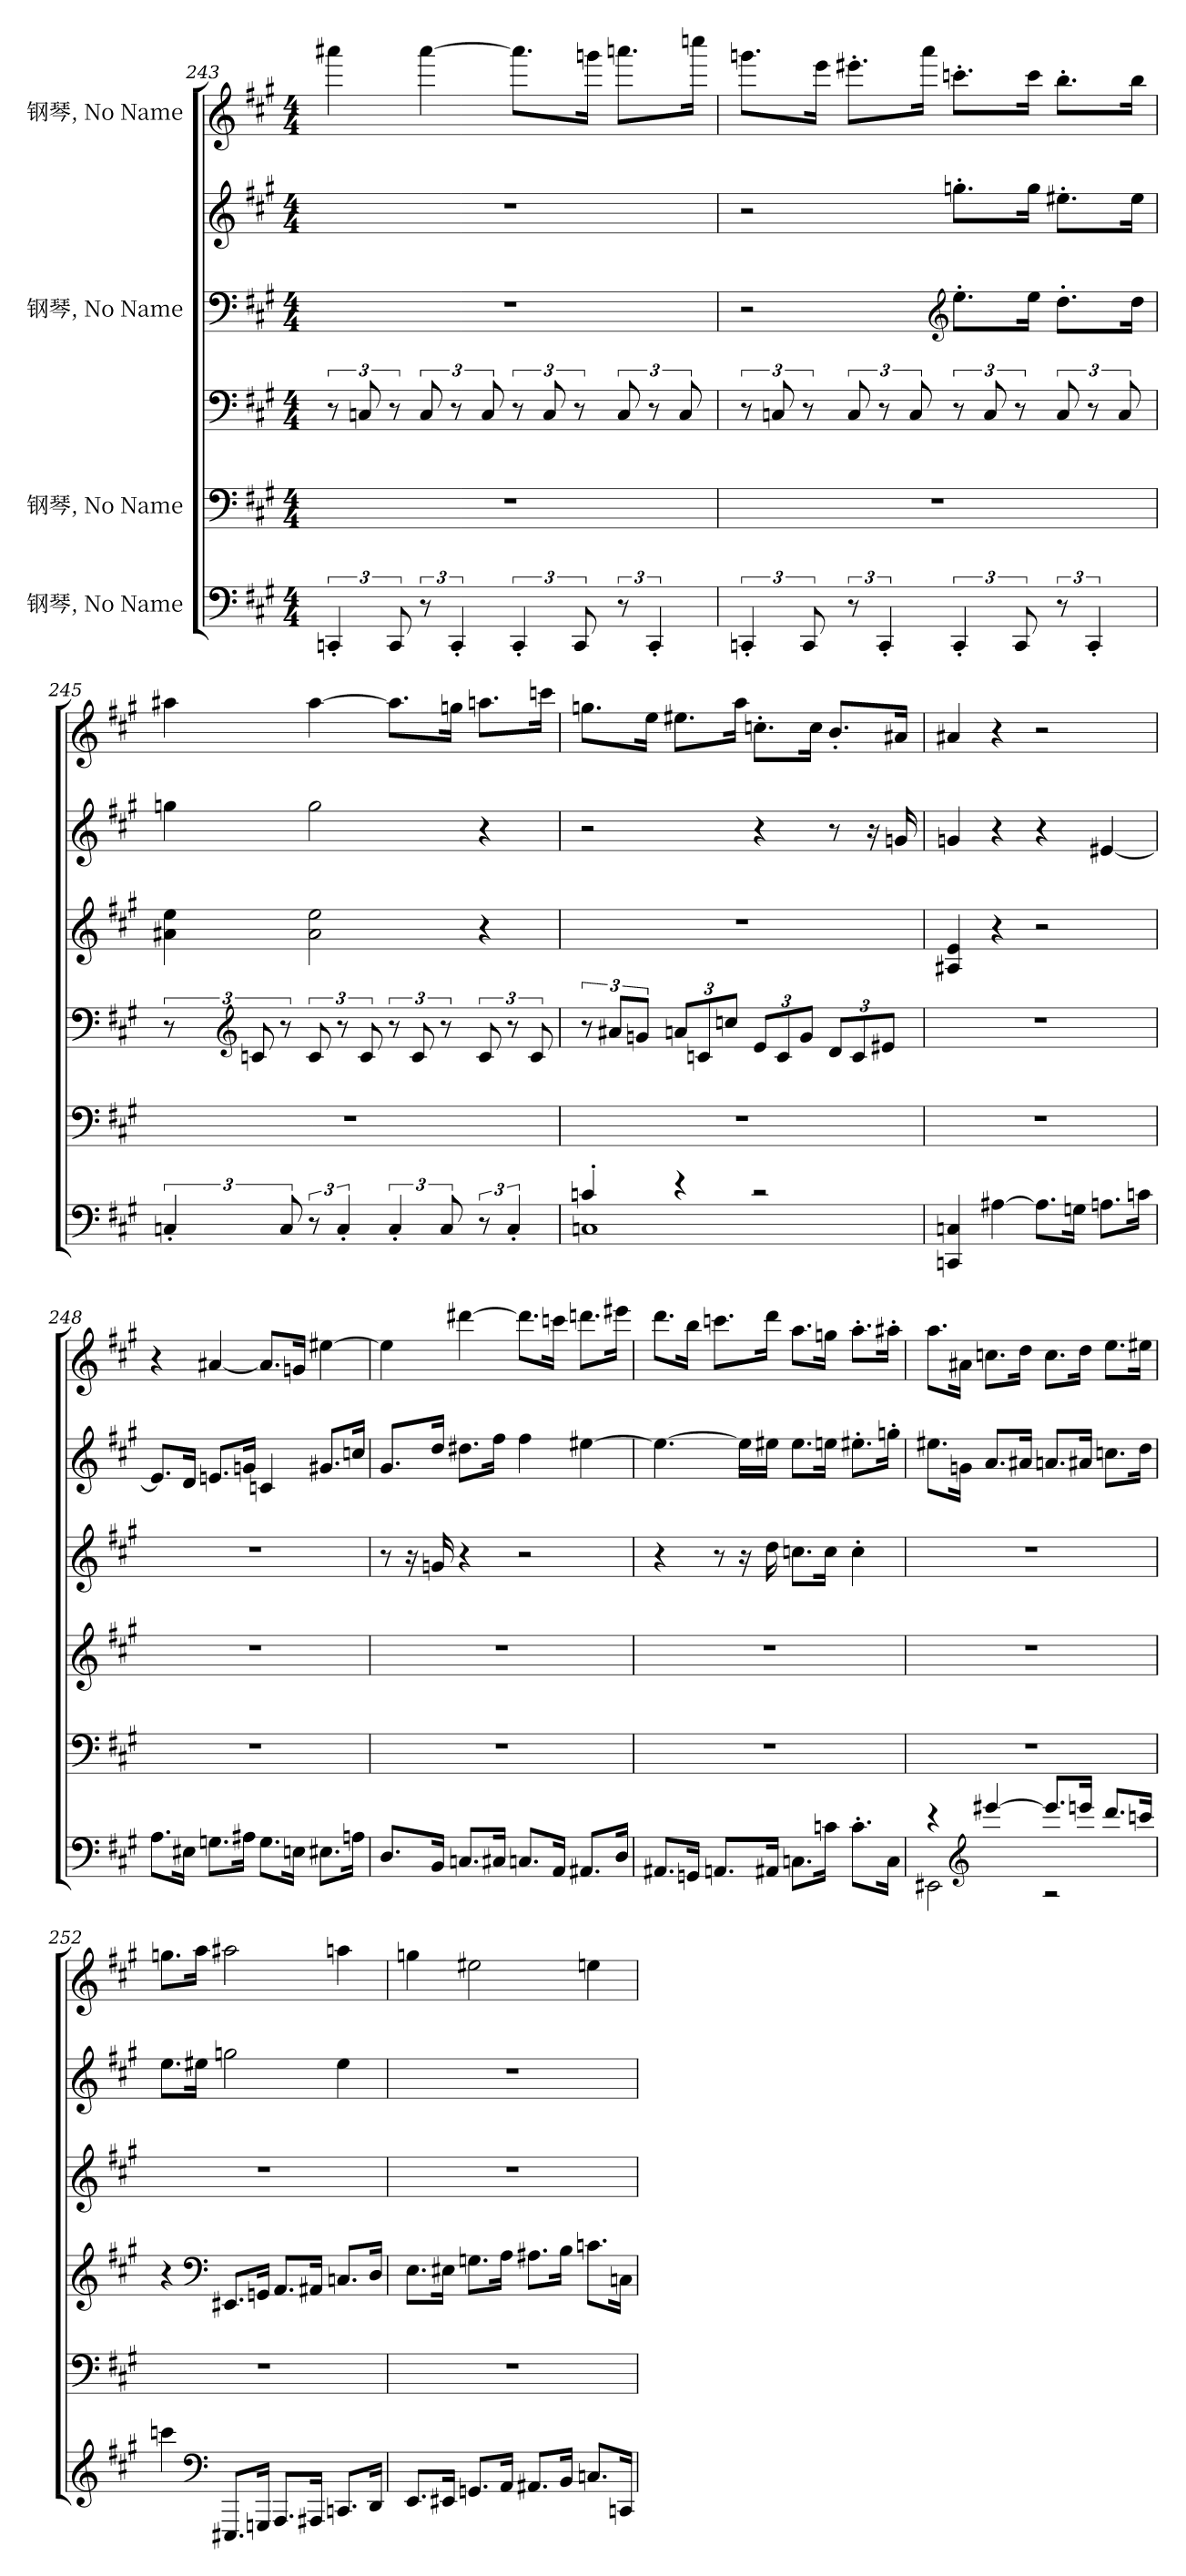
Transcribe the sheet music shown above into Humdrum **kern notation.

**kern	**kern	**kern	**kern	**kern	**kern
*part4	*part3	*part3	*part2	*part2	*part1
*staff6	*staff5	*staff4	*staff3	*staff2	*staff1
*I"钢琴, No Name	*I"钢琴, No Name	*	*I"钢琴, No Name	*	*I"钢琴, No Name
*clefF4	*clefF4	*clefF4	*clefF4	*clefG2	*clefG2
*k[f#c#g#]	*k[f#c#g#]	*k[f#c#g#]	*k[f#c#g#]	*k[f#c#g#]	*k[f#c#g#]
*M4/4	*M4/4	*M4/4	*M4/4	*M4/4	*M4/4
*MM152	*MM152	*MM152	*MM152	*MM152	*MM152
=243	=243	=243	=243	=243	=243
6CCn'/	1r	12r	1r	1r	4aaa#X\
.	.	12Cn/	.	.	.
12CC/	.	12r	.	.	.
12r	.	12C/	.	.	[4aaa#\
6CC'/	.	12r	.	.	.
.	.	12C/	.	.	.
6CC'/	.	12r	.	.	8.aaa#\L]
.	.	12C/	.	.	.
12CC/	.	12r	.	.	.
.	.	.	.	.	16gggn\Jk
12r	.	12C/	.	.	8.aaan\L
6CC'/	.	12r	.	.	.
.	.	12C/	.	.	.
.	.	.	.	.	16ccccn\Jk
!!LO:PB:g=z
=244	=244	=244	=244	=244	=244
*	*	*	*	*	*MM152
6CCn'/	1r	12r	2r	2r	8.gggn\L
.	.	12Cn/	.	.	.
12CC/	.	12r	.	.	.
.	.	.	.	.	16eee\Jk
12r	.	12C/	.	.	8.eee#X'\L
6CC'/	.	12r	.	.	.
.	.	12C/	.	.	.
.	.	.	.	.	16aaa\Jk
*	*	*	*clefG2	*	*
6CC'/	.	12r	8.ee'\L	8.ggn'\L	8.cccn'\L
.	.	12C/	.	.	.
12CC/	.	12r	.	.	.
.	.	.	16ee\Jk	16gg\Jk	16ccc\Jk
12r	.	12C/	8.dd'\L	8.ee#X'\L	8.bb'\L
6CC'/	.	12r	.	.	.
.	.	12C/	.	.	.
.	.	.	16dd\Jk	16ee#\Jk	16bb\Jk
=245	=245	=245	=245	=245	=245
*	*	*	*	*	*MM149
6Cn'/	1r	12r	4a#X\ 4ee\	4ggn\	4aa#X\
*	*	*clefG2	*	*	*
.	.	12cn/	.	.	.
12C/	.	12r	.	.	.
12r	.	12c/	2a#\ 2ee\	2gg\	[4aa#\
6C'/	.	12r	.	.	.
.	.	12c/	.	.	.
6C'/	.	12r	.	.	8.aa#\L]
.	.	12c/	.	.	.
12C/	.	12r	.	.	.
.	.	.	.	.	16ggn\Jk
12r	.	12c/	4r	4r	8.aan\L
6C'/	.	12r	.	.	.
.	.	12c/	.	.	.
.	.	.	.	.	16cccn\Jk
!!LO:LB:g=z
=246	=246	=246	=246	=246	=246
*	*	*	*	*	*MM152
*^	*	*	*	*	*
4cn'/	1Cn	1r	12r	1r	2r	8.ggn\L
.	.	.	12a#X/L	.	.	.
.	.	.	12gn/J	.	.	.
.	.	.	.	.	.	16ee\Jk
*	*	*	*Xbrackettup	*	*	*
4r	.	.	12an/L	.	.	8.ee#X\L
.	.	.	12cn/	.	.	.
.	.	.	12ccn/J	.	.	.
.	.	.	.	.	.	16aa\Jk
2r	.	.	12e/L	.	4r	8.ccn'\L
.	.	.	12c/	.	.	.
.	.	.	12g/J	.	.	.
.	.	.	.	.	.	16cc\Jk
.	.	.	12d/L	.	8r	8.b'/L
.	.	.	12c/	.	.	.
.	.	.	.	.	16r	.
.	.	.	12e#X/J	.	.	.
.	.	.	.	.	16gn/	16a#X/Jk
*v	*v	*	*	*	*	*
=247	=247	=247	=247	=247	=247
*	*	*	*	*	*MM149
4CCn/ 4Cn/	1r	1r	4A#X/ 4e/	4gn/	4a#X/
[4A#X\	.	.	4r	4r	4r
8.A#\L]	.	.	2r	4r	2r
16Gn\Jk	.	.	.	.	.
8.An\L	.	.	.	[4e#X/	.
16cn\Jk	.	.	.	.	.
!!LO:PB:g=z
=248	=248	=248	=248	=248	=248
8.A\L	1r	1r	1r	8.e#/L]	4r
16E#X\Jk	.	.	.	16d/Jk	.
*	*	*	*	*	*MM152
8.Gn\L	.	.	.	8.en/L	[4a#X/
16A#X\Jk	.	.	.	16gn/Jk	.
8.G\L	.	.	.	4cn/	8.a#/L]
16En\Jk	.	.	.	.	16gn/Jk
8.E#X\L	.	.	.	8.g#X/L	[4ee#X\
16An\Jk	.	.	.	16ccn/Jk	.
=249	=249	=249	=249	=249	=249
*	*	*	*	*	*MM152
8.D/L	1r	1r	8r	8.g#/L	4ee#\]
.	.	.	16r	.	.
16BB/Jk	.	.	16gn/	16dd/Jk	.
*	*	*	*	*	*MM152
8.Cn/L	.	.	4r	8.dd#X\L	[4ddd#X\
16C#X/Jk	.	.	.	16ff#\Jk	.
8.Cn/L	.	.	2r	4ff#\	8.ddd#\L]
16AA/Jk	.	.	.	.	16cccn\Jk
8.AA#X/L	.	.	.	[4ee#X\	8.dddn\L
16D/Jk	.	.	.	.	16eee#X\Jk
!!LO:LB:g=z
=250	=250	=250	=250	=250	=250
*	*	*	*	*	*MM152
8.AA#X/L	1r	1r	4r	4.ee#\_	8.ddd\L
16GGn/Jk	.	.	.	.	16bb\Jk
8.AAn/L	.	.	8r	.	8.cccn\L
.	.	.	16r	16ee#\LL]	.
16AA#X/Jk	.	.	16dd\	16ee#X\JJ	16ddd\Jk
8.Cn\L	.	.	8.ccn\L	8.ee#\L	8.aa\L
16cn\Jk	.	.	16cc\Jk	16een\Jk	16ggn\Jk
8.c'\L	.	.	4cc'\	8.ee#X'\L	8.aa'\L
*	*	*	*	*	*MM147
16C\Jk	.	.	.	16ggn'\Jk	16aa#X'\Jk
=251	=251	=251	=251	=251	=251
*^	*	*	*	*	*
4r	2EE#X\	1r	1r	1r	8.ee#X\L	8.aa\L
.	.	.	.	.	16gn\Jk	16a#X\Jk
*clefG2	*	*	*	*	*	*
[4eee#X/	.	.	.	.	8.a/L	8.ccn\L
.	.	.	.	.	16a#X/Jk	16dd\Jk
8.eee#/L]	2r	.	.	.	8.an/L	8.cc\L
16eeen/Jk	.	.	.	.	16a#X/Jk	16dd\Jk
8.ddd/L	.	.	.	.	8.ccn\L	8.ee\L
16cccn/Jk	.	.	.	.	16dd\Jk	16ee#X\Jk
*v	*v	*	*	*	*	*
!!LO:PB:g=z
=252	=252	=252	=252	=252	=252
4cccn\	1r	4r	1r	8.ee\L	8.ggn\L
.	.	.	.	16ee#X\Jk	16aa\Jk
*clefF4	*	*clefF4	*	*	*
8.EEE#X/L	.	8.EE#X/L	.	2ggn\	2aa#X\
16GGGn/Jk	.	16GGn/Jk	.	.	.
8.AAA/L	.	8.AA/L	.	.	.
16AAA#X/Jk	.	16AA#X/Jk	.	.	.
8.CCn/L	.	8.Cn/L	.	4ee#\	4aan\
16DD/Jk	.	16D/Jk	.	.	.
=253	=253	=253	=253	=253	=253
8.EE/L	1r	8.E\L	1r	1r	4ggn\
16EE#X/Jk	.	16E#X\Jk	.	.	.
8.GGn/L	.	8.Gn\L	.	.	2ee#X\
16AA/Jk	.	16A\Jk	.	.	.
8.AA#X/L	.	8.A#X\L	.	.	.
16BB/Jk	.	16B\Jk	.	.	.
8.Cn/L	.	8.cn\L	.	.	4een\
16CCn/Jk	.	16Cn\Jk	.	.	.
=	=	=	=	=	=
*-	*-	*-	*-	*-	*-
